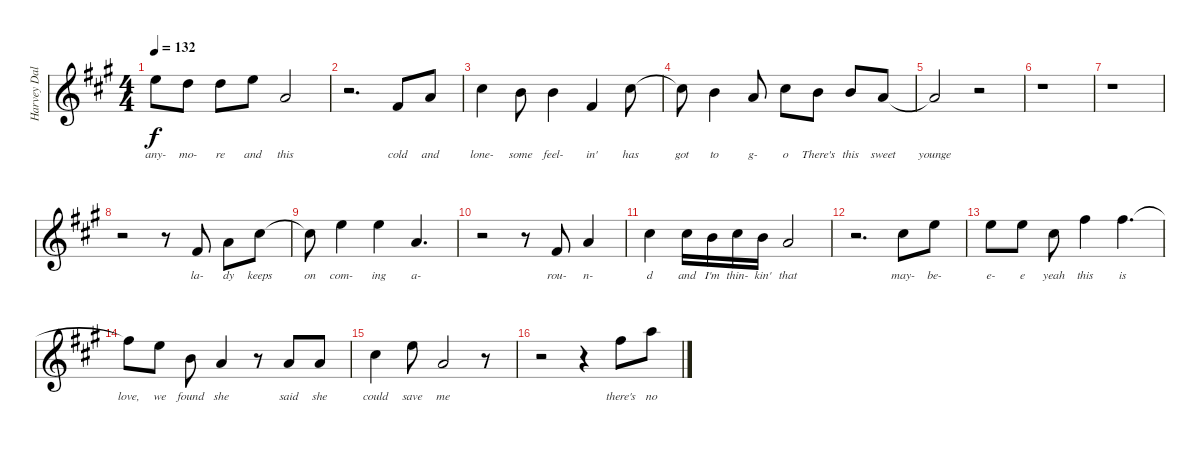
\track ("Harvey Dalton Arnold Vocals" "Harvey Dal") {instrument contrabass}
\staff {score}
\tuning (E4 B3 G3 D3 A2 E2) {hide}
\ts (4 4)
\tempo 132
\clef g2
\ks a
0.1.8{lyrics (0 "any-") lyrics (1 "") lyrics (2 "") lyrics (3 "") lyrics (4 "") dy f} 3.2.8{lyrics (0 "mo-") lyrics (1 "") lyrics (2 "") lyrics (3 "") lyrics (4 "")} 3.2.8{lyrics (0 "re") lyrics (1 "") lyrics (2 "") lyrics (3 "") lyrics (4 "")} 0.1.8{lyrics (0 "and") lyrics (1 "") lyrics (2 "") lyrics (3 "") lyrics (4 "")} 2.3.2{lyrics (0 "this") lyrics (1 "") lyrics (2 "") lyrics (3 "") lyrics (4 "")} |
r.2{d} 4.4.8{lyrics (0 "cold") lyrics (1 "") lyrics (2 "") lyrics (3 "") lyrics (4 "")} 2.3.8{lyrics (0 "and") lyrics (1 "") lyrics (2 "") lyrics (3 "") lyrics (4 "")} |
2.2.4{lyrics (0 "lone-") lyrics (1 "") lyrics (2 "") lyrics (3 "") lyrics (4 "")} 4.3.8{lyrics (0 "some") lyrics (1 "") lyrics (2 "") lyrics (3 "") lyrics (4 "")} 4.3.4{lyrics (0 "feel-") lyrics (1 "") lyrics (2 "") lyrics (3 "") lyrics (4 "")} 4.4.4{lyrics (0 "in'") lyrics (1 "") lyrics (2 "") lyrics (3 "") lyrics (4 "")} 2.2.8{lyrics (0 "has") lyrics (1 "") lyrics (2 "") lyrics (3 "") lyrics (4 "")} |
2.2{t}.8{lyrics (0 "got") lyrics (1 "") lyrics (2 "") lyrics (3 "") lyrics (4 "")} 4.3.4{lyrics (0 "to") lyrics (1 "") lyrics (2 "") lyrics (3 "") lyrics (4 "")} 2.3.8{lyrics (0 "g-") lyrics (1 "") lyrics (2 "") lyrics (3 "") lyrics (4 "")} 2.2.8{lyrics (0 "o") lyrics (1 "") lyrics (2 "") lyrics (3 "") lyrics (4 "")} 4.3.8{lyrics (0 "There's") lyrics (1 "") lyrics (2 "") lyrics (3 "") lyrics (4 "")} 4.3.8{lyrics (0 "this") lyrics (1 "") lyrics (2 "") lyrics (3 "") lyrics (4 "")} 2.3.8{lyrics (0 "sweet") lyrics (1 "") lyrics (2 "") lyrics (3 "") lyrics (4 "")} |
2.3{t}.2{lyrics (0 "younge") lyrics (1 "") lyrics (2 "") lyrics (3 "") lyrics (4 "")} r.2 |
r.1 |
r.1 |
r.2 r.8 4.4.8{lyrics (0 "la-") lyrics (1 "") lyrics (2 "") lyrics (3 "") lyrics (4 "")} 2.3.8{lyrics (0 "dy") lyrics (1 "") lyrics (2 "") lyrics (3 "") lyrics (4 "")} 2.2.8{lyrics (0 "keeps") lyrics (1 "") lyrics (2 "") lyrics (3 "") lyrics (4 "")} |
2.2{t}.8{lyrics (0 "on") lyrics (1 "") lyrics (2 "") lyrics (3 "") lyrics (4 "")} 0.1.4{lyrics (0 "com-") lyrics (1 "") lyrics (2 "") lyrics (3 "") lyrics (4 "")} 0.1.4{lyrics (0 "ing") lyrics (1 "") lyrics (2 "") lyrics (3 "") lyrics (4 "")} 2.3.4{d lyrics (0 "a-") lyrics (1 "") lyrics (2 "") lyrics (3 "") lyrics (4 "")} |
r.2 r.8 4.4.8{lyrics (0 "rou-") lyrics (1 "") lyrics (2 "") lyrics (3 "") lyrics (4 "")} 2.3.4{lyrics (0 "n-") lyrics (1 "") lyrics (2 "") lyrics (3 "") lyrics (4 "")} |
2.2.4{lyrics (0 "d") lyrics (1 "") lyrics (2 "") lyrics (3 "") lyrics (4 "")} 2.2.16{lyrics (0 "and") lyrics (1 "") lyrics (2 "") lyrics (3 "") lyrics (4 "")} 4.3.16{lyrics (0 "I'm") lyrics (1 "") lyrics (2 "") lyrics (3 "") lyrics (4 "")} 2.2.16{lyrics (0 "thin-") lyrics (1 "") lyrics (2 "") lyrics (3 "") lyrics (4 "")} 4.3.16{lyrics (0 "kin'") lyrics (1 "") lyrics (2 "") lyrics (3 "") lyrics (4 "")} 2.3.2{lyrics (0 "that") lyrics (1 "") lyrics (2 "") lyrics (3 "") lyrics (4 "")} |
r.2{d} 2.2.8{lyrics (0 "may-") lyrics (1 "") lyrics (2 "") lyrics (3 "") lyrics (4 "")} 0.1.8{lyrics (0 "be-") lyrics (1 "") lyrics (2 "") lyrics (3 "") lyrics (4 "")} |
0.1.8{lyrics (0 "e-") lyrics (1 "") lyrics (2 "") lyrics (3 "") lyrics (4 "")} 0.1.8{lyrics (0 "e") lyrics (1 "") lyrics (2 "") lyrics (3 "") lyrics (4 "")} 2.2.8{lyrics (0 "yeah") lyrics (1 "") lyrics (2 "") lyrics (3 "") lyrics (4 "")} 2.1.4{lyrics (0 "this") lyrics (1 "") lyrics (2 "") lyrics (3 "") lyrics (4 "")} 2.1.4{d lyrics (0 "is") lyrics (1 "") lyrics (2 "") lyrics (3 "") lyrics (4 "")} |
2.1{t}.8{lyrics (0 "love,") lyrics (1 "") lyrics (2 "") lyrics (3 "") lyrics (4 "")} 0.1.8{lyrics (0 "we") lyrics (1 "") lyrics (2 "") lyrics (3 "") lyrics (4 "")} 0.2.8{lyrics (0 "found") lyrics (1 "") lyrics (2 "") lyrics (3 "") lyrics (4 "")} 2.3.4{lyrics (0 "she") lyrics (1 "") lyrics (2 "") lyrics (3 "") lyrics (4 "")} r.8 2.3.8{lyrics (0 "said") lyrics (1 "") lyrics (2 "") lyrics (3 "") lyrics (4 "")} 2.3.8{lyrics (0 "she") lyrics (1 "") lyrics (2 "") lyrics (3 "") lyrics (4 "")} |
2.2.4{lyrics (0 "could") lyrics (1 "") lyrics (2 "") lyrics (3 "") lyrics (4 "")} 0.1.8{lyrics (0 "save") lyrics (1 "") lyrics (2 "") lyrics (3 "") lyrics (4 "")} 2.3.2{lyrics (0 "me") lyrics (1 "") lyrics (2 "") lyrics (3 "") lyrics (4 "")} r.8 |
r.2 r.4 2.1.8{lyrics (0 "there's") lyrics (1 "") lyrics (2 "") lyrics (3 "") lyrics (4 "")} 5.1.8{lyrics (0 "no") lyrics (1 "") lyrics (2 "") lyrics (3 "") lyrics (4 "")}
